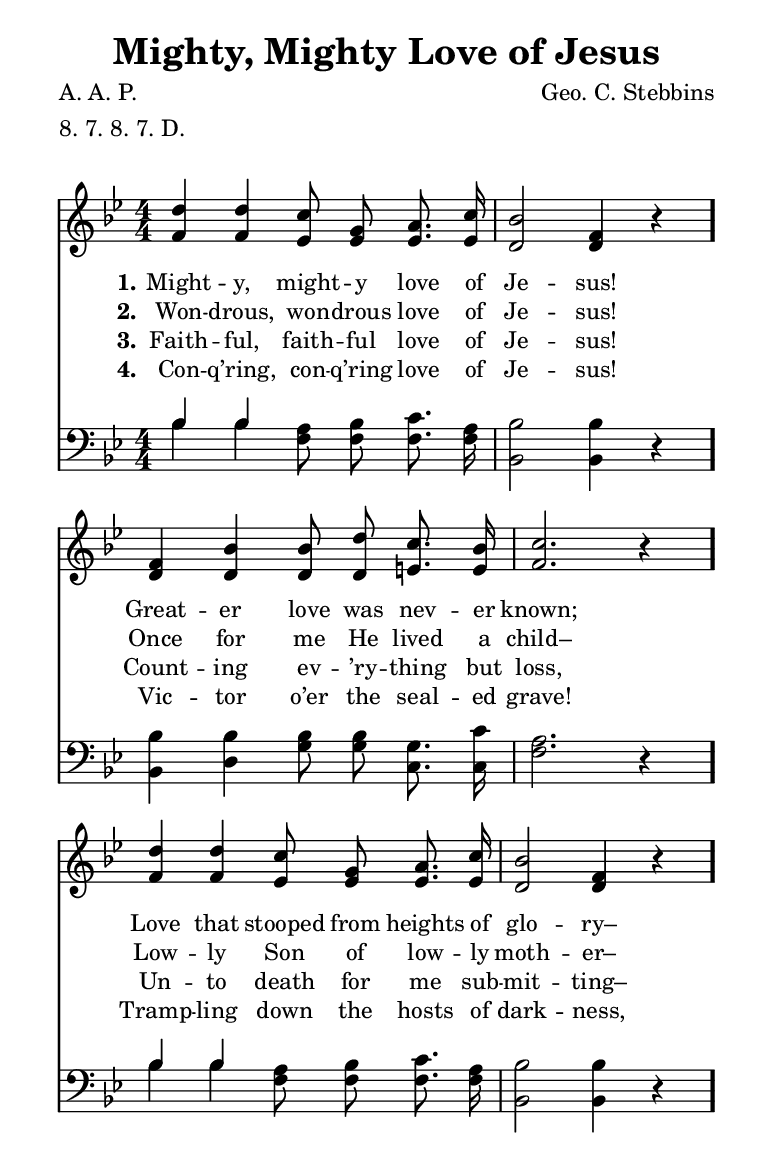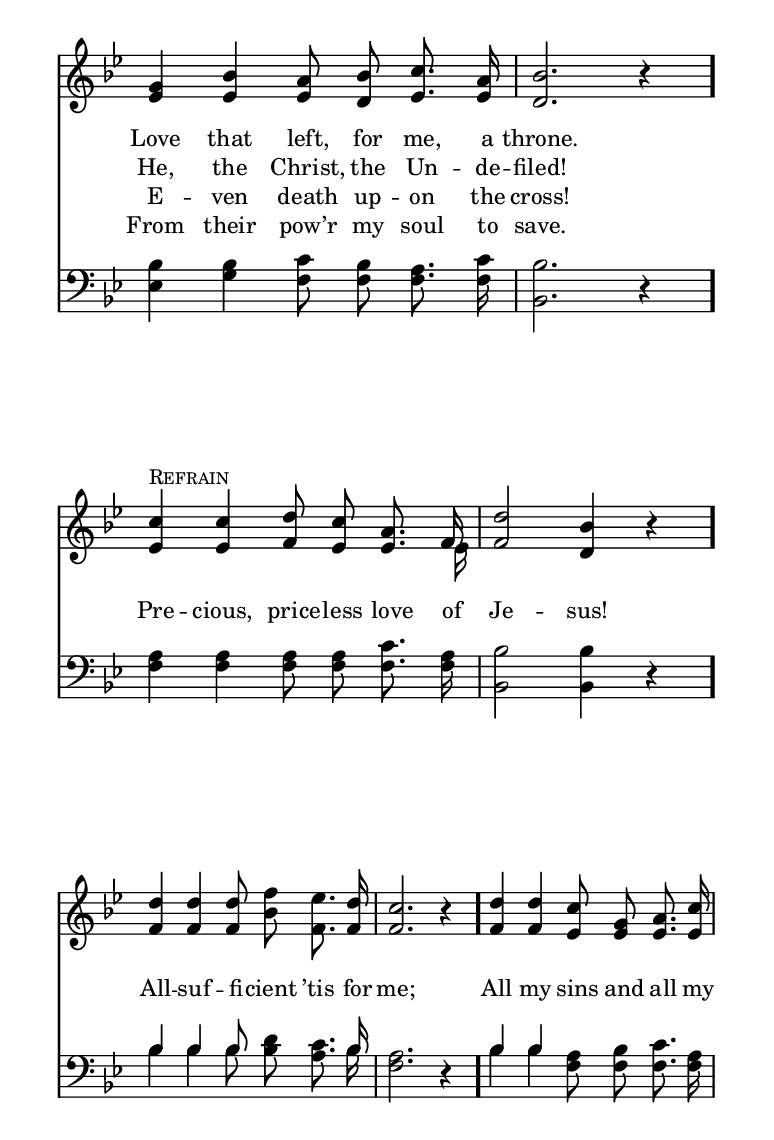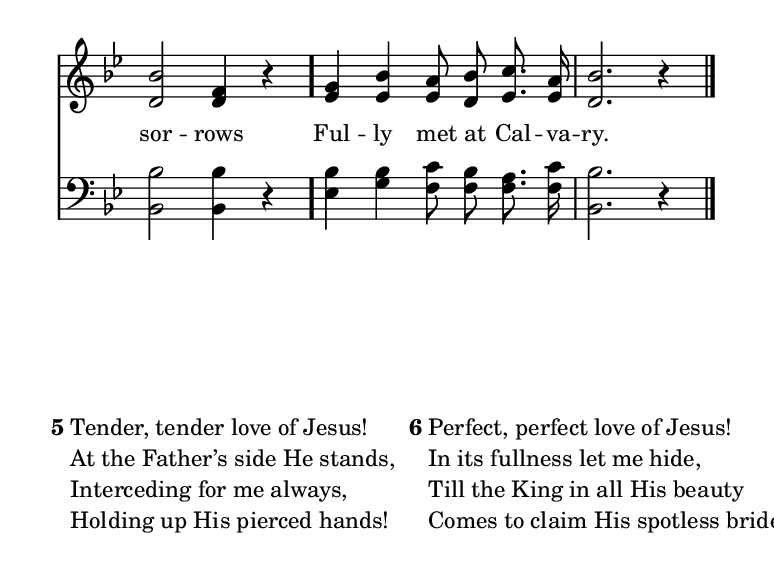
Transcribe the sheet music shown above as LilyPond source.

\include "common/global.ily"
\paper {
  \include "common/paper.ily"
}

\header{
  %gospel
  hymnnumber = "240"
  title = "Mighty, Mighty Love of Jesus"
  tunename = ""
  meter = "8. 7. 8. 7. D."
  poet = "A. A. P."
  composer = "Geo. C. Stebbins"
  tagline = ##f
}

global = {
  \include "common/overrides.ily"
  \override Staff.TimeSignature.style = #'numbered
  \time 4/4
  \override Score.MetronomeMark.transparent = ##t % hide all fermata changes too
  \tempo 4=80
  \key bes \major
  \autoBeamOff
}

patternA = { c4 c c8 c c8. c16 | c2 c4 c4 }
patternB = { c4 c c8 c c8. c16 | c2. c4 }

notesSoprano = {
\global
\relative c'' {

  \changePitch \patternA { d d c g a c | bes f r }
  \changePitch \patternB { f bes bes d c bes | c r }
  \changePitch \patternA { d d c g a c | bes f r }
  \changePitch \patternB { g bes a bes c a | bes r }
  \eogbreak

  << s^\markup { \small \caps "Refrain" }
  \changePitch \patternA { c c d c a f | d' bes r } >>
  \changePitch \patternB { d d d f ees d | c r }
  \changePitch \patternA { d d c g a c | bes f r }
  \changePitch \patternB { g bes a bes c a | bes r }

  \bar "|."

}
}

notesAlto = {
\global
\relative e' {

  \changePitch \patternA { f f ees ees ees ees | d d r }
  \changePitch \patternB { d d d d e e | f r }
  \changePitch \patternA { f f ees ees ees ees | d d r }
  \changePitch \patternB { ees ees ees d ees ees | d r }

  \changePitch \patternA { ees ees f ees ees ees | f d r }
  \changePitch \patternB { f f f bes f f | f r }
  \changePitch \patternA { f f ees ees ees ees | d d r }
  \changePitch \patternB { ees ees ees d ees ees | d r }

}
}

notesTenor = {
\global
\relative a {

  \changePitch \patternA { bes bes a bes c a | bes bes r }
  \changePitch \patternB { bes bes bes bes g c | a r }
  \changePitch \patternA { bes bes a bes c a | bes bes r }
  \changePitch \patternB { bes bes c bes a c | bes r }

  \changePitch \patternA { a a a a c a | bes bes r }
  \changePitch \patternB { bes bes bes d c bes | a r }
  \changePitch \patternA { bes bes a bes c a | bes bes r }
  \changePitch \patternB { bes bes c bes a c | bes r }

}
}

notesBass = {
\global
\relative f {

  \changePitch \patternA { bes bes f f f f | bes, bes r }
  \changePitch \patternB { bes d g g c, c | f r }
  \changePitch \patternA { bes bes f f f f | bes, bes r }
  \changePitch \patternB { ees g f f f f | bes, r }

  \changePitch \patternA { f' f f f f f | bes, bes r }
  \changePitch \patternB { bes' bes bes bes a bes | f r }
  \changePitch \patternA { bes bes f f f f | bes, bes r }
  \changePitch \patternB { ees g f f f f | bes, r }

}
}

Refrain = \lyricmode {

Pre -- cious, price -- less love of Je -- sus! \bar "."
All -- suf -- fi -- cient ’tis for me; \bar "."
All my sins and all my sor -- rows \bar "."
Ful -- ly met at Cal -- va -- ry. \bar "."

}

wordsA = \lyricmode {
\set stanza = "1."

Might -- y, might -- y love of Je -- sus! \bar "."
Great -- er love was nev -- er known; \bar "."
Love that stooped from heights of glo -- ry– \bar "."
Love that left, for me, a throne. \bar "."

}

wordsB = \lyricmode {
\set stanza = "2."

Won -- drous, won -- drous love of Je -- sus!
Once for me He lived a child–
Low -- ly Son of low -- ly moth -- er–
He, the Christ, the Un -- de -- filed!

\Refrain

}

wordsC = \lyricmode {
\set stanza = "3."

Faith -- ful, faith -- ful love of Je -- sus!
Count -- ing ev -- ’ry -- thing but loss,
Un -- to death for me sub -- mit -- ting–
E -- ven death up -- on the cross!

}

wordsD = \lyricmode {
\set stanza = "4."

Con -- q’ring, con -- q’ring love of Je -- sus!
Vic -- tor o’er the seal -- ed grave!
Tramp -- ling down the hosts of dark -- ness,
From their pow’r my soul to save.

}

wordsE = \markuplist {

\line { Tender, tender love of Jesus! }
\line { At the Father’s side He stands, }
\line { Interceding for me always, }
\line { Holding up His pierced hands! }

}

wordsF = \markuplist {

\line { Perfect, perfect love of Jesus! }
\line { In its fullness let me hide, }
\line { Till the King in all His beauty }
\line { Comes to claim His spotless bride. }

}

\score {
  \context ChoirStaff <<
    \context Staff = upper <<
      \set Staff.autoBeaming = ##f
      \set ChoirStaff.systemStartDelimiter = #'SystemStartBar
      \set ChoirStaff.printPartCombineTexts = ##f
      \partcombine #'(2 . 9) \notesSoprano \notesAlto
      \context NullVoice = sopranos { \voiceOne << \notesSoprano >> }
      \context NullVoice = altos { \voiceTwo << \notesAlto >> }
      \context Lyrics = one   \lyricsto sopranos \wordsA
      \context Lyrics = two   \lyricsto sopranos \wordsB
      \context Lyrics = three \lyricsto sopranos \wordsC
      \context Lyrics = four  \lyricsto sopranos \wordsD
    >>
    \context Staff = men <<
      \set Staff.autoBeaming = ##f
      \clef bass
      \set ChoirStaff.printPartCombineTexts = ##f
      \partcombine #'(2 . 9) \notesTenor \notesBass
      \context NullVoice = tenors { \voiceOne << \notesTenor >> }
      \context NullVoice = basses { \voiceTwo << \notesBass >> }
    >>
  >>
  \layout {
    \include "common/layout.ily"
  }
  \midi{
    \include "common/midi.ily"
  }
}

\noPageBreak

\markup { \fill-line {
  \hspace #0.1
  \line{ \bold 5 \column { \wordsE } }
  \hspace #0.1
  \line{ \bold 6 \column { \wordsF } }
  \hspace #0.1
} }

\version "2.19.49"  % necessary for upgrading to future LilyPond versions.

% vi:set et ts=2 sw=2 ai nocindent syntax=lilypond:
